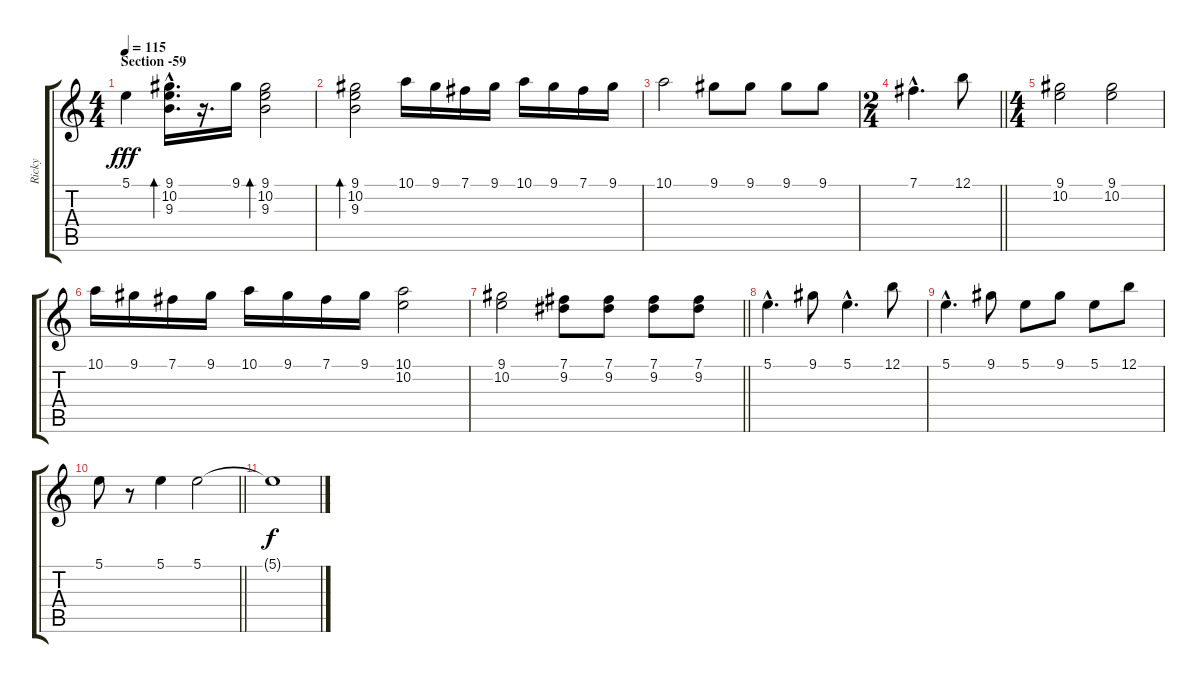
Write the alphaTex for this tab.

\track ("Ricky" "Ricky") {instrument distortionguitar}
\staff {score tabs}
\tuning (B3 Gb3 D3 A2 E2 B1) {hide}
\ts (4 4)
\section ("" "Section -59")
\tempo 115
\clef g2
\ks c
5.1.4{dy fff} (9.1{hac} 10.2{hac} 9.3{hac}).16{d bd 120} r.16{d} 9.1.16 (9.1 10.2 9.3).2{bd 120} |
(9.1 10.2 9.3).2{bd 120} 10.1.16 9.1.16 7.1.16 9.1.16 10.1.16 9.1.16 7.1.16 9.1.16 |
10.1.2 9.1.8 9.1.8 9.1.8 9.1.8 |
\ts (2 4)
\barLineRight lightlight
7.1{hac}.4{d} 12.1.8 |
\ts (4 4)
(9.1 10.2).2 (9.1 10.2).2 |
10.1.16 9.1.16 7.1.16 9.1.16 10.1.16 9.1.16 7.1.16 9.1.16 (10.1 10.2).2 |
\barLineRight lightlight
(9.1 10.2).2 (7.1 9.2).8 (7.1 9.2).8 (7.1 9.2).8 (7.1 9.2).8 |
5.1{hac}.4{d} 9.1.8 5.1{hac}.4{d} 12.1.8 |
5.1{hac}.4{d} 9.1.8 5.1.8 9.1.8 5.1.8 12.1.8 |
\barLineRight lightlight
5.1.8 r.8 5.1.4 5.1.2 |
5.1{t}.1{dy f}
